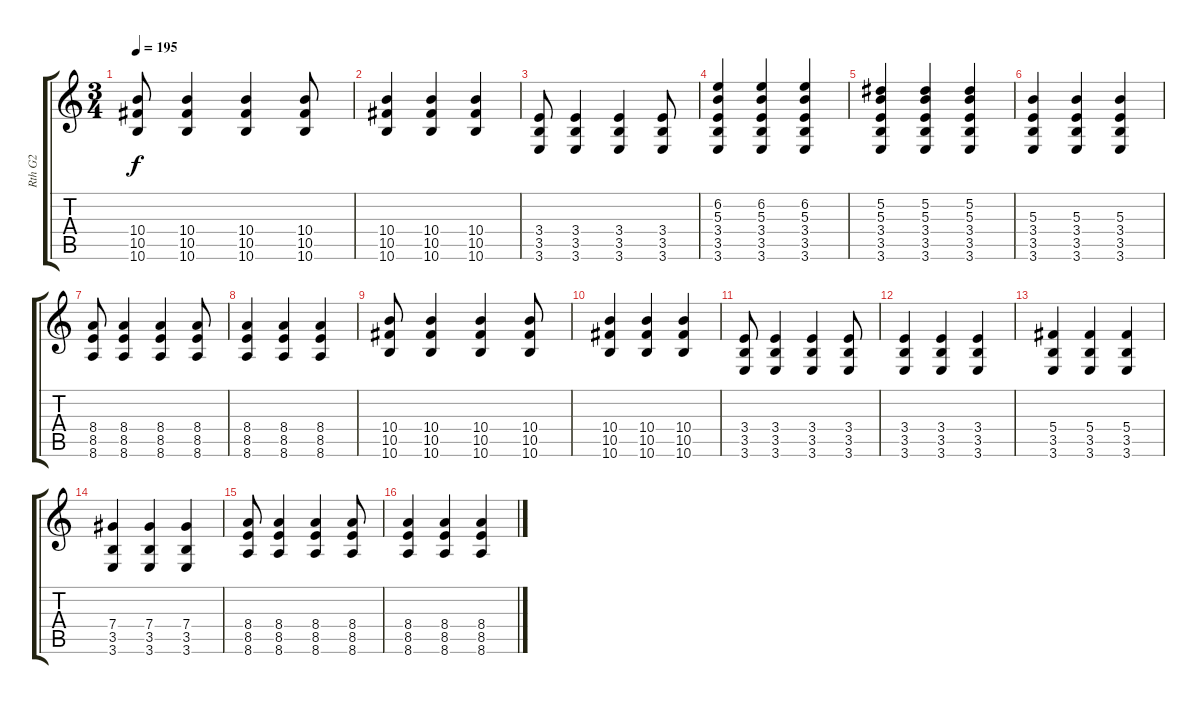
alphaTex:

\track ("Rth G2" "Rth G2") {instrument distortionguitar}
\staff {score tabs}
\tuning (Eb4 Bb3 Gb3 Db3 Ab2 Db2) {hide}
\ts (3 4)
\tempo 195
\clef g2
\ks c
(10.4 10.5 10.6).8{dy f} (10.4 10.5 10.6).4 (10.4 10.5 10.6).4 (10.4 10.5 10.6).8 |
(10.4 10.5 10.6).4 (10.4 10.5 10.6).4 (10.4 10.5 10.6).4 |
(3.4 3.5 3.6).8 (3.4 3.5 3.6).4 (3.4 3.5 3.6).4 (3.4 3.5 3.6).8 |
(6.2 5.3 3.4 3.5 3.6).4 (6.2 5.3 3.4 3.5 3.6).4 (6.2 5.3 3.4 3.5 3.6).4 |
(5.2 5.3 3.4 3.5 3.6).4 (5.2 5.3 3.4 3.5 3.6).4 (5.2 5.3 3.4 3.5 3.6).4 |
(5.3 3.4 3.5 3.6).4 (5.3 3.4 3.5 3.6).4 (5.3 3.4 3.5 3.6).4 |
(8.4 8.5 8.6).8 (8.4 8.5 8.6).4 (8.4 8.5 8.6).4 (8.4 8.5 8.6).8 |
(8.4 8.5 8.6).4 (8.4 8.5 8.6).4 (8.4 8.5 8.6).4 |
(10.4 10.5 10.6).8 (10.4 10.5 10.6).4 (10.4 10.5 10.6).4 (10.4 10.5 10.6).8 |
(10.4 10.5 10.6).4 (10.4 10.5 10.6).4 (10.4 10.5 10.6).4 |
(3.4 3.5 3.6).8 (3.4 3.5 3.6).4 (3.4 3.5 3.6).4 (3.4 3.5 3.6).8 |
(3.4 3.5 3.6).4 (3.4 3.5 3.6).4 (3.4 3.5 3.6).4 |
(5.4 3.5 3.6).4 (5.4 3.5 3.6).4 (5.4 3.5 3.6).4 |
(7.4 3.5 3.6).4 (7.4 3.5 3.6).4 (7.4 3.5 3.6).4 |
(8.4 8.5 8.6).8 (8.4 8.5 8.6).4 (8.4 8.5 8.6).4 (8.4 8.5 8.6).8 |
(8.4 8.5 8.6).4 (8.4 8.5 8.6).4 (8.4 8.5 8.6).4
